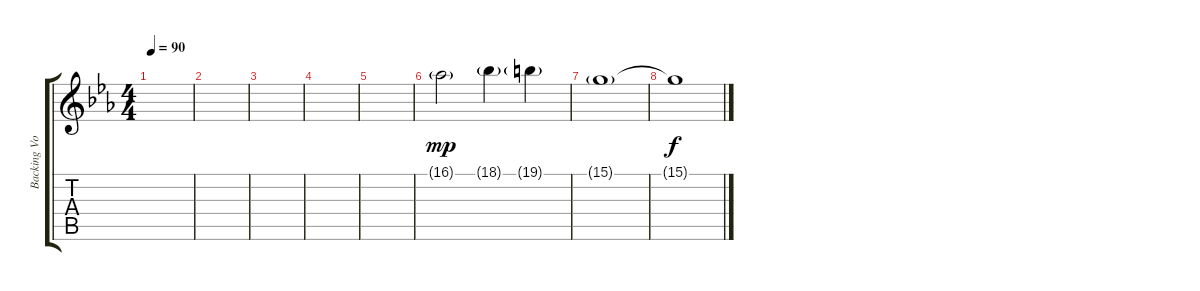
\track ("Backing Vocals" "Backing Vo") {instrument violin}
\staff {score tabs}
\tuning (E4 B3 G3 D3 A2 E2) {hide}
\ts (4 4)
\tempo 90
\clef g2
\ks cminor
|
|
|
|
|
16.1{g}.2{dy mp} 18.1{g}.4 19.1{g}.4 |
15.1{g}.1 |
15.1{t}.1{dy f}
